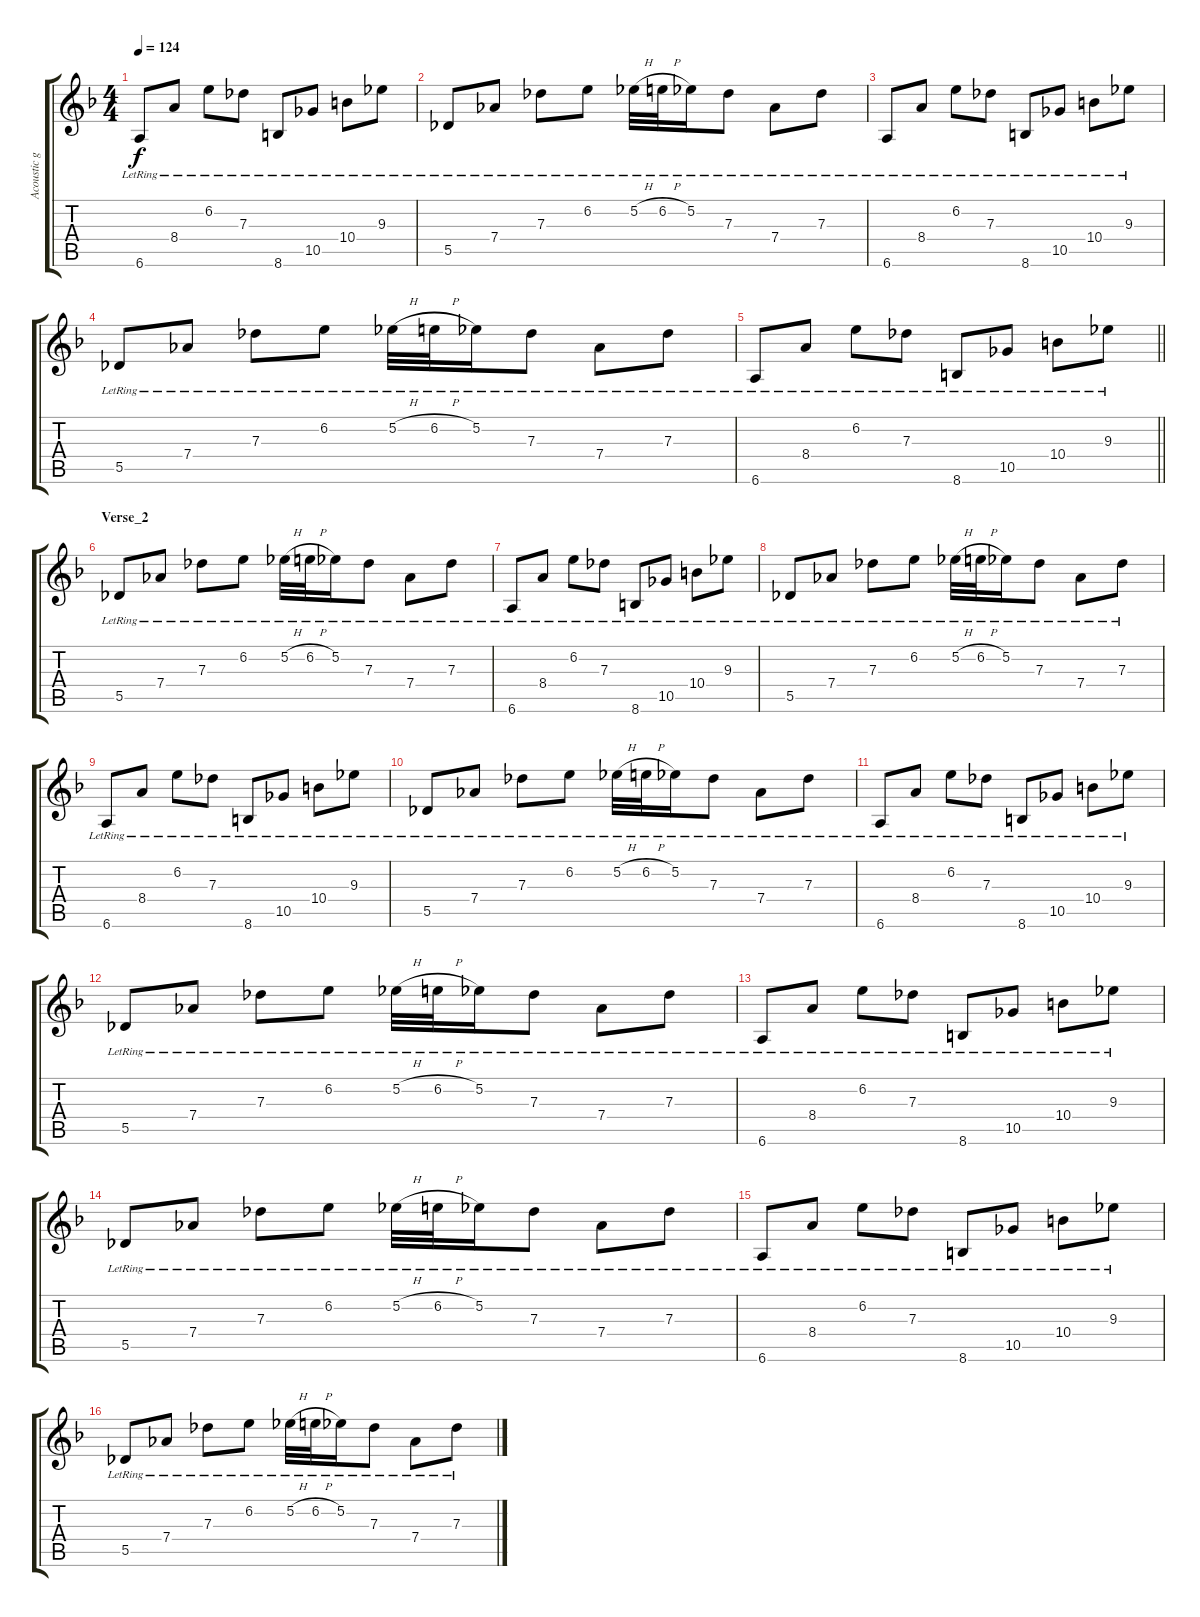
\track ("Acoustic guitar" "Acoustic g") {instrument acousticguitarnylon}
\staff {score tabs}
\tuning (Eb4 Bb3 Gb3 Db3 Ab2 Eb2) {hide}
\ts (4 4)
\tempo 124
\clef g2
\ks f
6.6{lr}.8{dy f} 8.4{lr}.8 6.2{lr}.8 7.3{lr}.8 8.6{lr}.8 10.5{lr}.8 10.4{lr}.8 9.3{lr}.8 |
5.5{lr}.8 7.4{lr}.8 7.3{lr}.8 6.2{lr}.8 5.2{h lr}.32 6.2{h lr}.32 5.2{lr}.16 7.3{lr}.8 7.4{lr}.8 7.3{lr}.8 |
6.6{lr}.8 8.4{lr}.8 6.2{lr}.8 7.3{lr}.8 8.6{lr}.8 10.5{lr}.8 10.4{lr}.8 9.3{lr}.8 |
5.5{lr}.8 7.4{lr}.8 7.3{lr}.8 6.2{lr}.8 5.2{h lr}.32 6.2{h lr}.32 5.2{lr}.16 7.3{lr}.8 7.4{lr}.8 7.3{lr}.8 |
\barLineRight lightlight
6.6{lr}.8 8.4{lr}.8 6.2{lr}.8 7.3{lr}.8 8.6{lr}.8 10.5{lr}.8 10.4{lr}.8 9.3{lr}.8 |
\section ("" "Verse_2")
5.5{lr}.8 7.4{lr}.8 7.3{lr}.8 6.2{lr}.8 5.2{h lr}.32 6.2{h lr}.32 5.2{lr}.16 7.3{lr}.8 7.4{lr}.8 7.3{lr}.8 |
6.6{lr}.8 8.4{lr}.8 6.2{lr}.8 7.3{lr}.8 8.6{lr}.8 10.5{lr}.8 10.4{lr}.8 9.3{lr}.8 |
5.5{lr}.8 7.4{lr}.8 7.3{lr}.8 6.2{lr}.8 5.2{h lr}.32 6.2{h lr}.32 5.2{lr}.16 7.3{lr}.8 7.4{lr}.8 7.3{lr}.8 |
6.6{lr}.8 8.4{lr}.8 6.2{lr}.8 7.3{lr}.8 8.6{lr}.8 10.5{lr}.8 10.4{lr}.8 9.3{lr}.8 |
5.5{lr}.8 7.4{lr}.8 7.3{lr}.8 6.2{lr}.8 5.2{h lr}.32 6.2{h lr}.32 5.2{lr}.16 7.3{lr}.8 7.4{lr}.8 7.3{lr}.8 |
6.6{lr}.8 8.4{lr}.8 6.2{lr}.8 7.3{lr}.8 8.6{lr}.8 10.5{lr}.8 10.4{lr}.8 9.3{lr}.8 |
5.5{lr}.8 7.4{lr}.8 7.3{lr}.8 6.2{lr}.8 5.2{h lr}.32 6.2{h lr}.32 5.2{lr}.16 7.3{lr}.8 7.4{lr}.8 7.3{lr}.8 |
6.6{lr}.8 8.4{lr}.8 6.2{lr}.8 7.3{lr}.8 8.6{lr}.8 10.5{lr}.8 10.4{lr}.8 9.3{lr}.8 |
5.5{lr}.8 7.4{lr}.8 7.3{lr}.8 6.2{lr}.8 5.2{h lr}.32 6.2{h lr}.32 5.2{lr}.16 7.3{lr}.8 7.4{lr}.8 7.3{lr}.8 |
6.6{lr}.8 8.4{lr}.8 6.2{lr}.8 7.3{lr}.8 8.6{lr}.8 10.5{lr}.8 10.4{lr}.8 9.3{lr}.8 |
5.5{lr}.8 7.4{lr}.8 7.3{lr}.8 6.2{lr}.8 5.2{h lr}.32 6.2{h lr}.32 5.2{lr}.16 7.3{lr}.8 7.4{lr}.8 7.3{lr}.8
